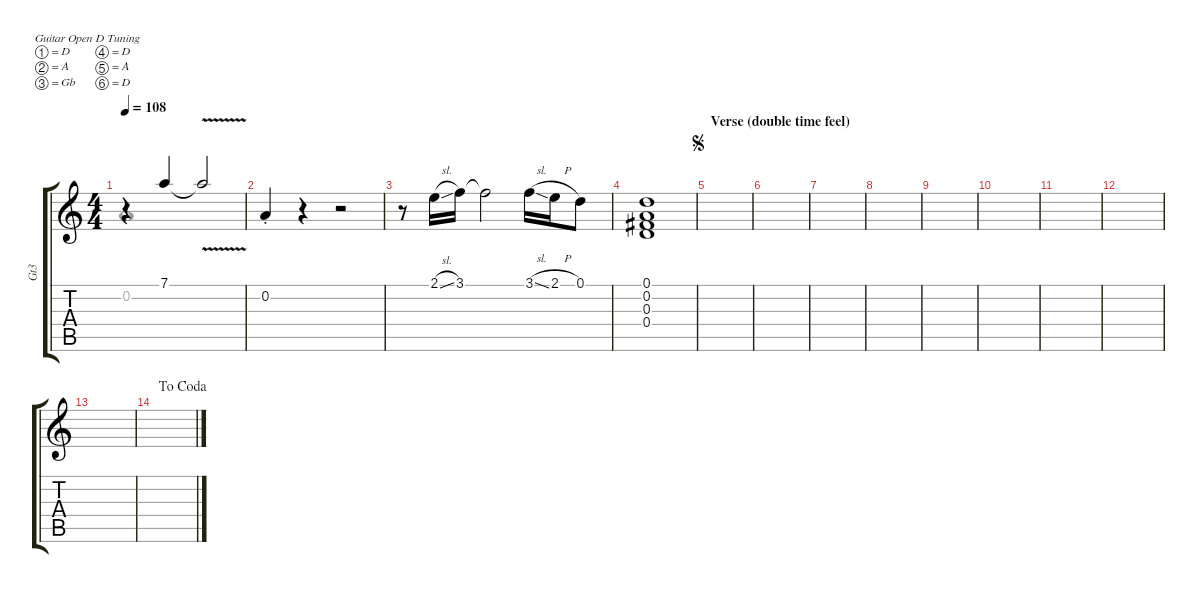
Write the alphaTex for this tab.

\defaultSystemsLayout 4
\hideDynamics
\bracketExtendMode groupsimilarinstruments
\otherSystemsTrackNameOrientation horizontal
\chordDiagramsInScore
\track ("Slide guitar" "Gt3") {instrument electricguitarclean}
\staff {score tabs}
\tuning (D4 A3 Gb3 D3 A2 D2)
\voice
\ts (4 4)
\tempo 108
\clef g2
\ks c
r.4{dy mf} 7.1.4 7.1{v t}.2 |
0.2{st}.4 r.4 r.2 |
r.8 2.1{sl}.16 3.1.16 3.1{t}.2 3.1{sl}.16 2.1{h}.16 0.1.8 |
(0.1 0.2 0.3 0.4).1 |
\section ("" "Verse (double time feel)")
\jump segno
|
|
|
|
|
|
|
|
|
\jump dacoda
|
|
\voice
\clef g2
\ottava regular
\simile none
\ks c
0.2.1{dy mf} |
|
|
|
|
|
|
|
|
|
|
|
|
|
|
